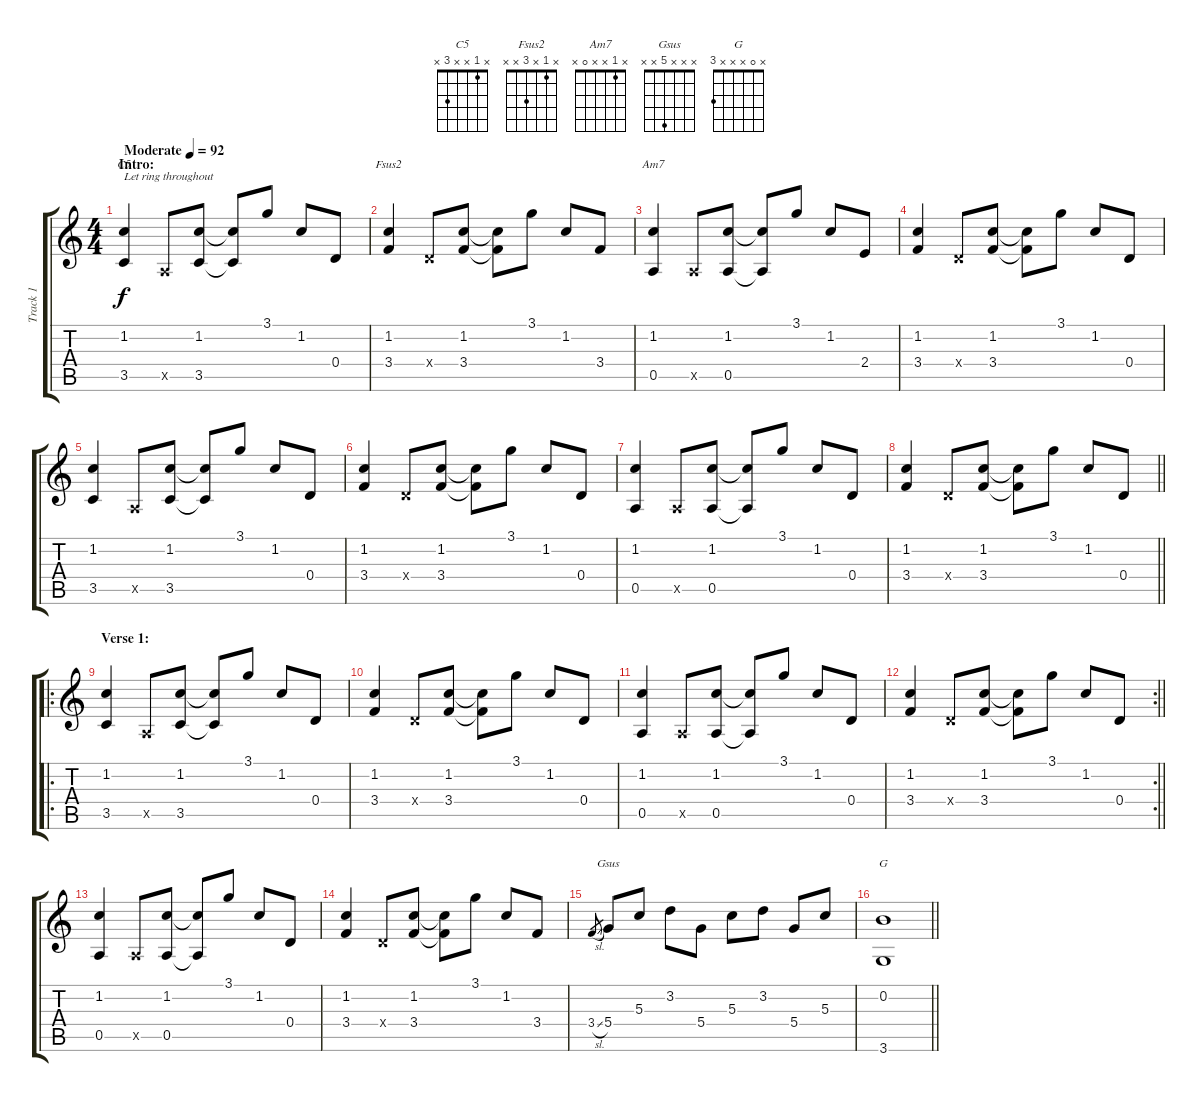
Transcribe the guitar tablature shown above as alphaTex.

\track ("Track 1" "Track 1") {instrument acousticguitarsteel}
\staff {score tabs}
\tuning (E4 B3 G3 D3 A2 E2) {hide}
\chord ("C5" x 1 x x 3 x)
\chord ("Fsus2" x 1 x 3 x x)
\chord ("Am7" x 1 x x 0 x)
\chord ("Gsus" x x x 5 x x)
\chord ("G" x 0 x x x 3)
\ts (4 4)
\section ("" "Intro:")
\tempo (92 "Moderate")
\clef g2
\ks c
(1.2 3.5).4{ch "C5" txt "Let ring throughout" dy f instrument acousticguitarsteel} 0.5{x}.8 (1.2 3.5).8 (1.2{t} 3.5{t}).8 3.1.8 1.2.8 0.4.8 |
(1.2 3.4).4{ch "Fsus2"} 0.4{x}.8 (1.2 3.4).8 (1.2{t} 3.4{t}).8 3.1.8 1.2.8 3.4.8 |
(1.2 0.5).4{ch "Am7"} 0.5{x}.8 (1.2 0.5).8 (1.2{t} 0.5{t}).8 3.1.8 1.2.8 2.4.8 |
(1.2 3.4).4 0.4{x}.8 (1.2 3.4).8 (1.2{t} 3.4{t}).8 3.1.8 1.2.8 0.4.8 |
(1.2 3.5).4 0.5{x}.8 (1.2 3.5).8 (1.2{t} 3.5{t}).8 3.1.8 1.2.8 0.4.8 |
(1.2 3.4).4 0.4{x}.8 (1.2 3.4).8 (1.2{t} 3.4{t}).8 3.1.8 1.2.8 0.4.8 |
(1.2 0.5).4 0.5{x}.8 (1.2 0.5).8 (1.2{t} 0.5{t}).8 3.1.8 1.2.8 0.4.8 |
\barLineRight lightlight
(1.2 3.4).4 0.4{x}.8 (1.2 3.4).8 (1.2{t} 3.4{t}).8 3.1.8 1.2.8 0.4.8 |
\ro
\section ("" "Verse 1:")
(1.2 3.5).4 0.5{x}.8 (1.2 3.5).8 (1.2{t} 3.5{t}).8 3.1.8 1.2.8 0.4.8 |
(1.2 3.4).4 0.4{x}.8 (1.2 3.4).8 (1.2{t} 3.4{t}).8 3.1.8 1.2.8 0.4.8 |
(1.2 0.5).4 0.5{x}.8 (1.2 0.5).8 (1.2{t} 0.5{t}).8 3.1.8 1.2.8 0.4.8 |
\rc 2
\barLineRight lightlight
(1.2 3.4).4 0.4{x}.8 (1.2 3.4).8 (1.2{t} 3.4{t}).8 3.1.8 1.2.8 0.4.8 |
(1.2 0.5).4 0.5{x}.8 (1.2 0.5).8 (1.2{t} 0.5{t}).8 3.1.8 1.2.8 0.4.8 |
(1.2 3.4).4 0.4{x}.8 (1.2 3.4).8 (1.2{t} 3.4{t}).8 3.1.8 1.2.8 3.4.8 |
3.4{sl}.8{gr} 5.4.8{ch "Gsus"} 5.3.8 3.2.8 5.4.8 5.3.8 3.2.8 5.4.8 5.3.8 |
\barLineRight lightlight
(0.2 3.6).1{ch "G"}
